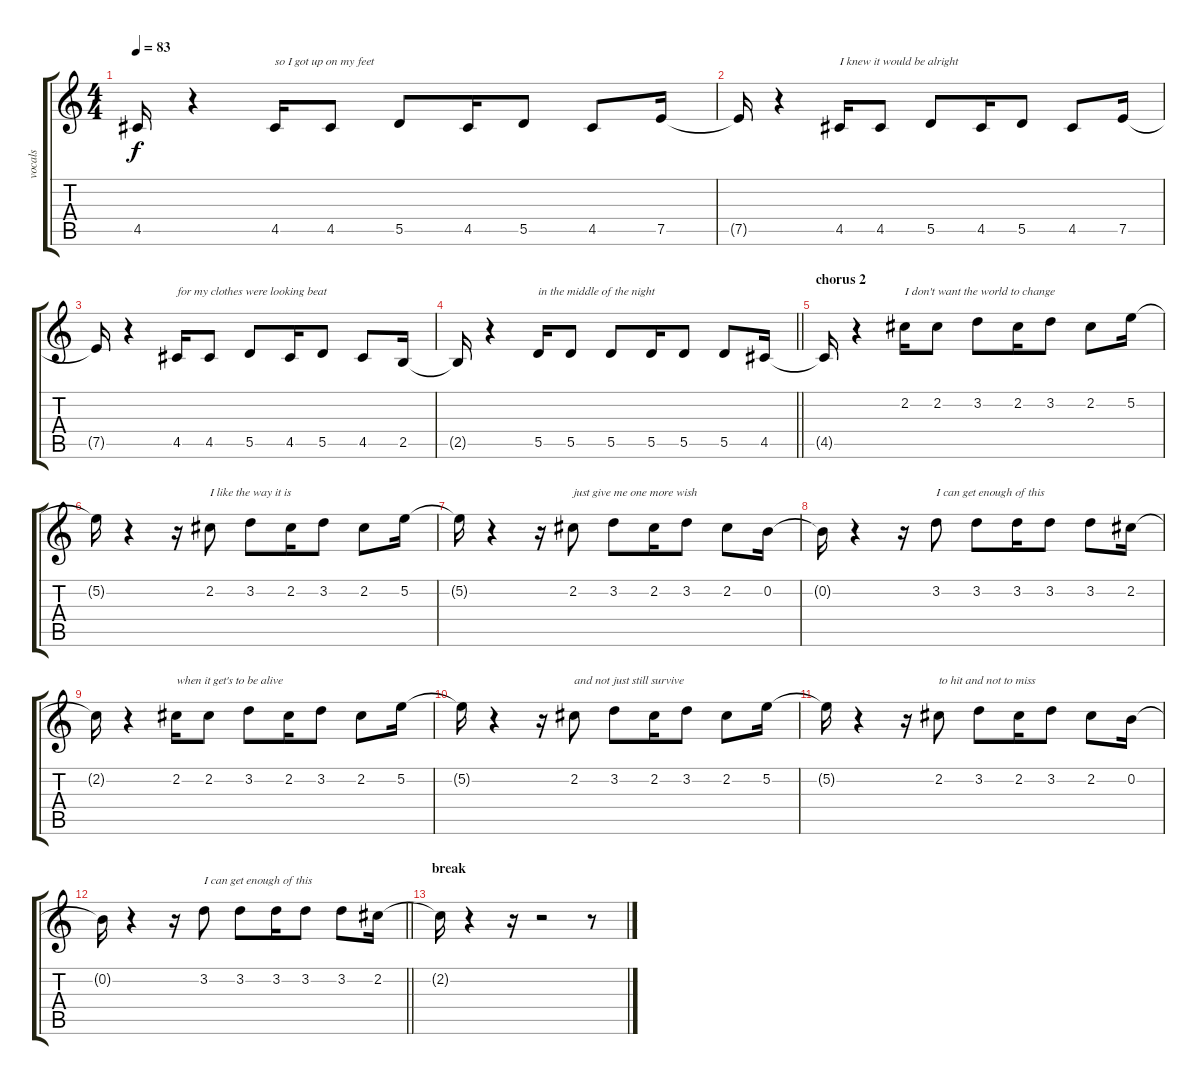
\track ("vocals" "vocals") {instrument overdrivenguitar}
\staff {score tabs}
\tuning (E4 B3 G3 D3 A2 E2) {hide}
\ts (4 4)
\tempo 83
\clef g2
\ks c
4.5{t}.16{dy f} r.4 4.5.16{txt "so I got up on my feet"} 4.5.8 5.5.8 4.5.16 5.5.8 4.5.8 7.5.16 |
7.5{t}.16 r.4 4.5.16{txt "I knew it would be alright"} 4.5.8 5.5.8 4.5.16 5.5.8 4.5.8 7.5.16 |
7.5{t}.16 r.4 4.5.16{txt "for my clothes were looking beat"} 4.5.8 5.5.8 4.5.16 5.5.8 4.5.8 2.5.16 |
\barLineRight lightlight
2.5{t}.16 r.4 5.5.16{txt "in the middle of the night"} 5.5.8 5.5.8 5.5.16 5.5.8 5.5.8 4.5.16 |
\section ("" "chorus 2")
4.5{t}.16 r.4 2.2.16{txt "I don't want the world to change"} 2.2.8 3.2.8 2.2.16 3.2.8 2.2.8 5.2.16 |
5.2{t}.16 r.4 r.16 2.2.8{txt "I like the way it is"} 3.2.8 2.2.16 3.2.8 2.2.8 5.2.16 |
5.2{t}.16 r.4 r.16 2.2.8{txt "just give me one more wish"} 3.2.8 2.2.16 3.2.8 2.2.8 0.2.16 |
0.2{t}.16 r.4 r.16 3.2.8{txt "I can get enough of this"} 3.2.8 3.2.16 3.2.8 3.2.8 2.2.16 |
2.2{t}.16 r.4 2.2.16{txt "when it get's to be alive"} 2.2.8 3.2.8 2.2.16 3.2.8 2.2.8 5.2.16 |
5.2{t}.16 r.4 r.16 2.2.8{txt "and not just still survive"} 3.2.8 2.2.16 3.2.8 2.2.8 5.2.16 |
5.2{t}.16 r.4 r.16 2.2.8{txt "to hit and not to miss"} 3.2.8 2.2.16 3.2.8 2.2.8 0.2.16 |
\barLineRight lightlight
0.2{t}.16 r.4 r.16 3.2.8{txt "I can get enough of this"} 3.2.8 3.2.16 3.2.8 3.2.8 2.2.16 |
\section ("" "break ")
2.2{t}.16 r.4 r.16 r.2 r.8
